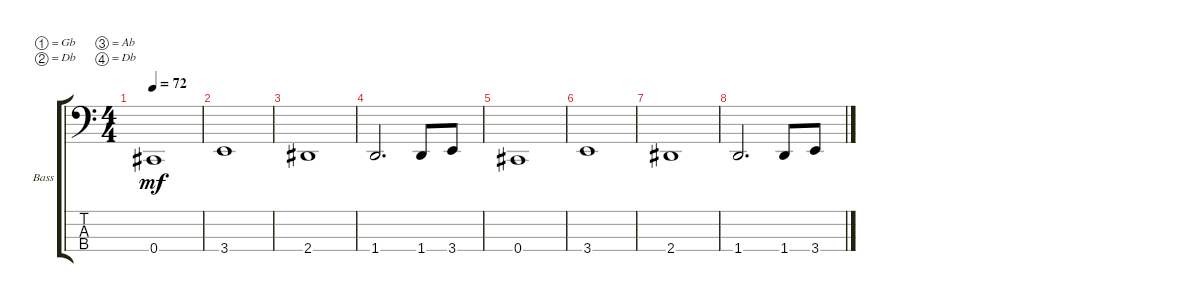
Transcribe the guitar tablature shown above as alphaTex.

\defaultSystemsLayout 4
\bracketExtendMode groupsimilarinstruments
\firstSystemTrackNameOrientation horizontal
\otherSystemsTrackNameOrientation horizontal
\track ("Bass" "Bass") {multiBarRest instrument electricbassfinger}
\staff {score tabs}
\tuning (Gb2 Db2 Ab1 Db1)
\ts (4 4)
\tempo 72
\clef f4
\ks c
0.4.1{dy mf} |
3.4.1 |
2.4.1 |
1.4.2{d} 1.4.8 3.4.8 |
0.4.1 |
3.4.1 |
2.4.1 |
1.4.2{d} 1.4.8 3.4.8
